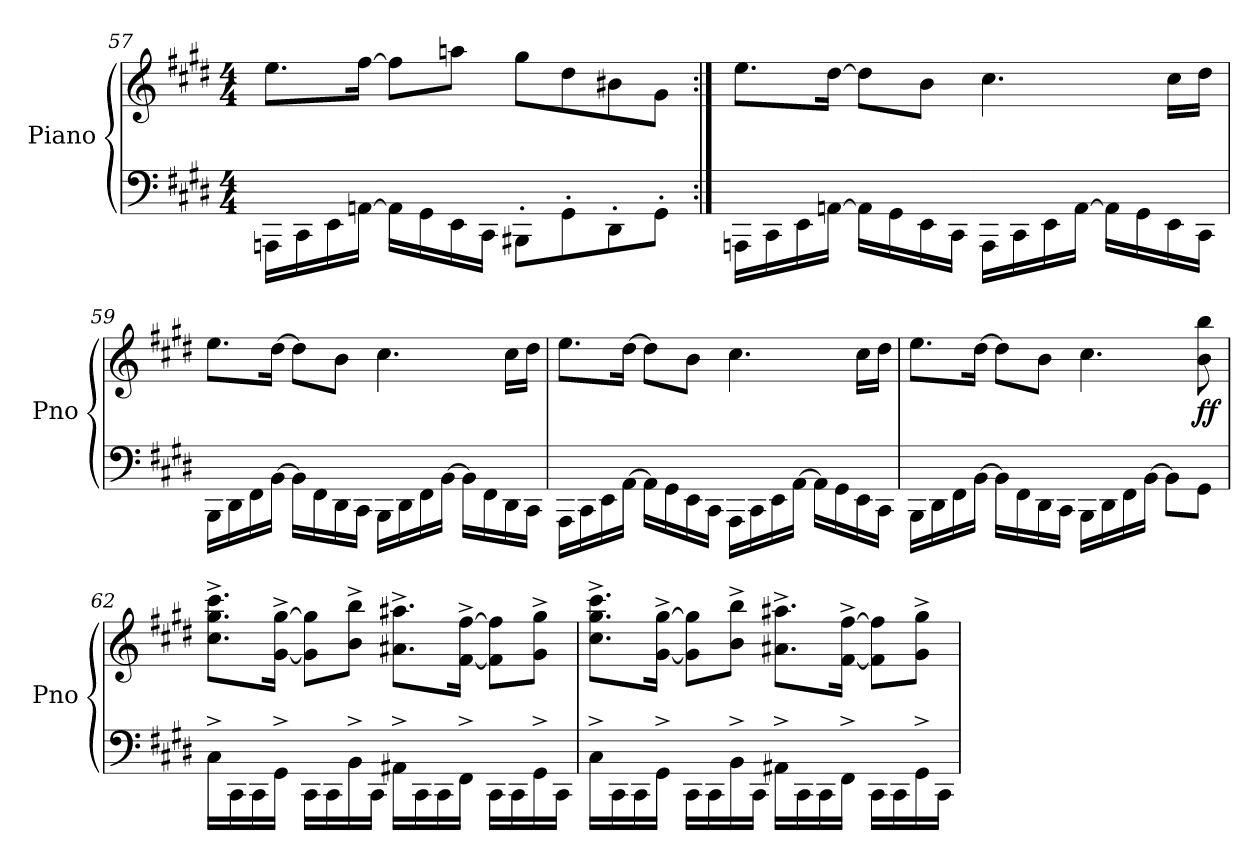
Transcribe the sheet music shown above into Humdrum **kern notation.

**kern	**kern	**dynam
*part1	*part1	*part1
*staff2	*staff1	*staff1/2
*I"Piano	*	*
*I'Pno	*	*
*clefF4	*clefG2	*
*k[f#c#g#d#]	*k[f#c#g#d#]	*
*M4/4	*M4/4	*
=57	=57	=57
16AAAn\LL	8.ee\L	.
16CC#\	.	.
16EE\	.	.
[16AAn\JJ	[16ff#\Jk	.
16AA\LL]	8ff#\L]	.
16GG#\	.	.
16EE\	8aan\J	.
16CC#\JJ	.	.
8BBB#X'\L	8gg#\L	.
8GG#'\	8dd#\	.
8DD#'\	8b#X\	.
8GG#'\J	8g#\J	.
!!LO:LB:g=z
=58:|!	=58:|!	=58:|!
16AAAn\LL	8.ee\L	.
16CC#\	.	.
16EE\	.	.
[16AAn\JJ	[16dd#\Jk	.
16AA\LL]	8dd#\L]	.
16GG#\	.	.
16EE\	8b\J	.
16CC#\JJ	.	.
16AAA\LL	4.cc#\	.
16CC#\	.	.
16EE\	.	.
[16AA\JJ	.	.
16AA\LL]	.	.
16GG#\	.	.
16EE\	16cc#\LL	.
16CC#\JJ	16dd#\JJ	.
=59	=59	=59
16BBB\LL	8.ee\L	.
16DD#\	.	.
16FF#\	.	.
[16BB\JJ	[16dd#\Jk	.
16BB\LL]	8dd#\L]	.
16FF#\	.	.
16DD#\	8b\J	.
16CC#\JJ	.	.
16BBB\LL	4.cc#\	.
16DD#\	.	.
16FF#\	.	.
[16BB\JJ	.	.
16BB\LL]	.	.
16FF#\	.	.
16DD#\	16cc#\LL	.
16CC#\JJ	16dd#\JJ	.
!!LO:LB:g=z
=60	=60	=60
16AAA\LL	8.ee\L	.
16CC#\	.	.
16EE\	.	.
[16AA\JJ	[16dd#\Jk	.
16AA\LL]	8dd#\L]	.
16GG#\	.	.
16EE\	8b\J	.
16CC#\JJ	.	.
16AAA\LL	4.cc#\	.
16CC#\	.	.
16EE\	.	.
[16AA\JJ	.	.
16AA\LL]	.	.
16GG#\	.	.
16EE\	16cc#\LL	.
16CC#\JJ	16dd#\JJ	.
=61	=61	=61
16BBB\LL	8.ee\L	.
16DD#\	.	.
16FF#\	.	.
[16BB\JJ	[16dd#\Jk	.
16BB\LL]	8dd#\L]	.
16FF#\	.	.
16DD#\	8b\J	.
16CC#\JJ	.	.
16BBB\LL	4.cc#\	.
16DD#\	.	.
16FF#\	.	.
[16BB\JJ	.	.
8BB\L]	.	.
!	!	!LO:DY:b
8GG#\J	8b\ 8bb\	ff
!!LO:LB:g=z
=62	=62	=62
16C#^\LL	8.cc#\^ 8.gg#\^ 8.ccc#\^L	.
16CC#\	.	.
16CC#\	.	.
16GG#^\JJ	[16g#\^ [16gg#\^Jk	.
16CC#\LL	8g#\] 8gg#\]L	.
16CC#\	.	.
16BB^\	8b\^ 8bb\^J	.
16CC#\JJ	.	.
16AA#X^\LL	8.a#X\^ 8.aa#X\^L	.
16CC#\	.	.
16CC#\	.	.
16FF#^\JJ	[16f#\^ [16ff#\^Jk	.
16CC#\LL	8f#\] 8ff#\]L	.
16CC#\	.	.
16GG#^\	8g#\^ 8gg#\^J	.
16CC#\JJ	.	.
=63	=63	=63
16C#^\LL	8.cc#\^ 8.gg#\^ 8.ccc#\^L	.
16CC#\	.	.
16CC#\	.	.
16GG#^\JJ	[16g#\^ [16gg#\^Jk	.
16CC#\LL	8g#\] 8gg#\]L	.
16CC#\	.	.
16BB^\	8b\^ 8bb\^J	.
16CC#\JJ	.	.
16AA#X^\LL	8.a#X\^ 8.aa#X\^L	.
16CC#\	.	.
16CC#\	.	.
16FF#^\JJ	[16f#\^ [16ff#\^Jk	.
16CC#\LL	8f#\] 8ff#\]L	.
16CC#\	.	.
16GG#^\	8g#\^ 8gg#\^J	.
16CC#\JJ	.	.
=	=	=
*-	*-	*-
